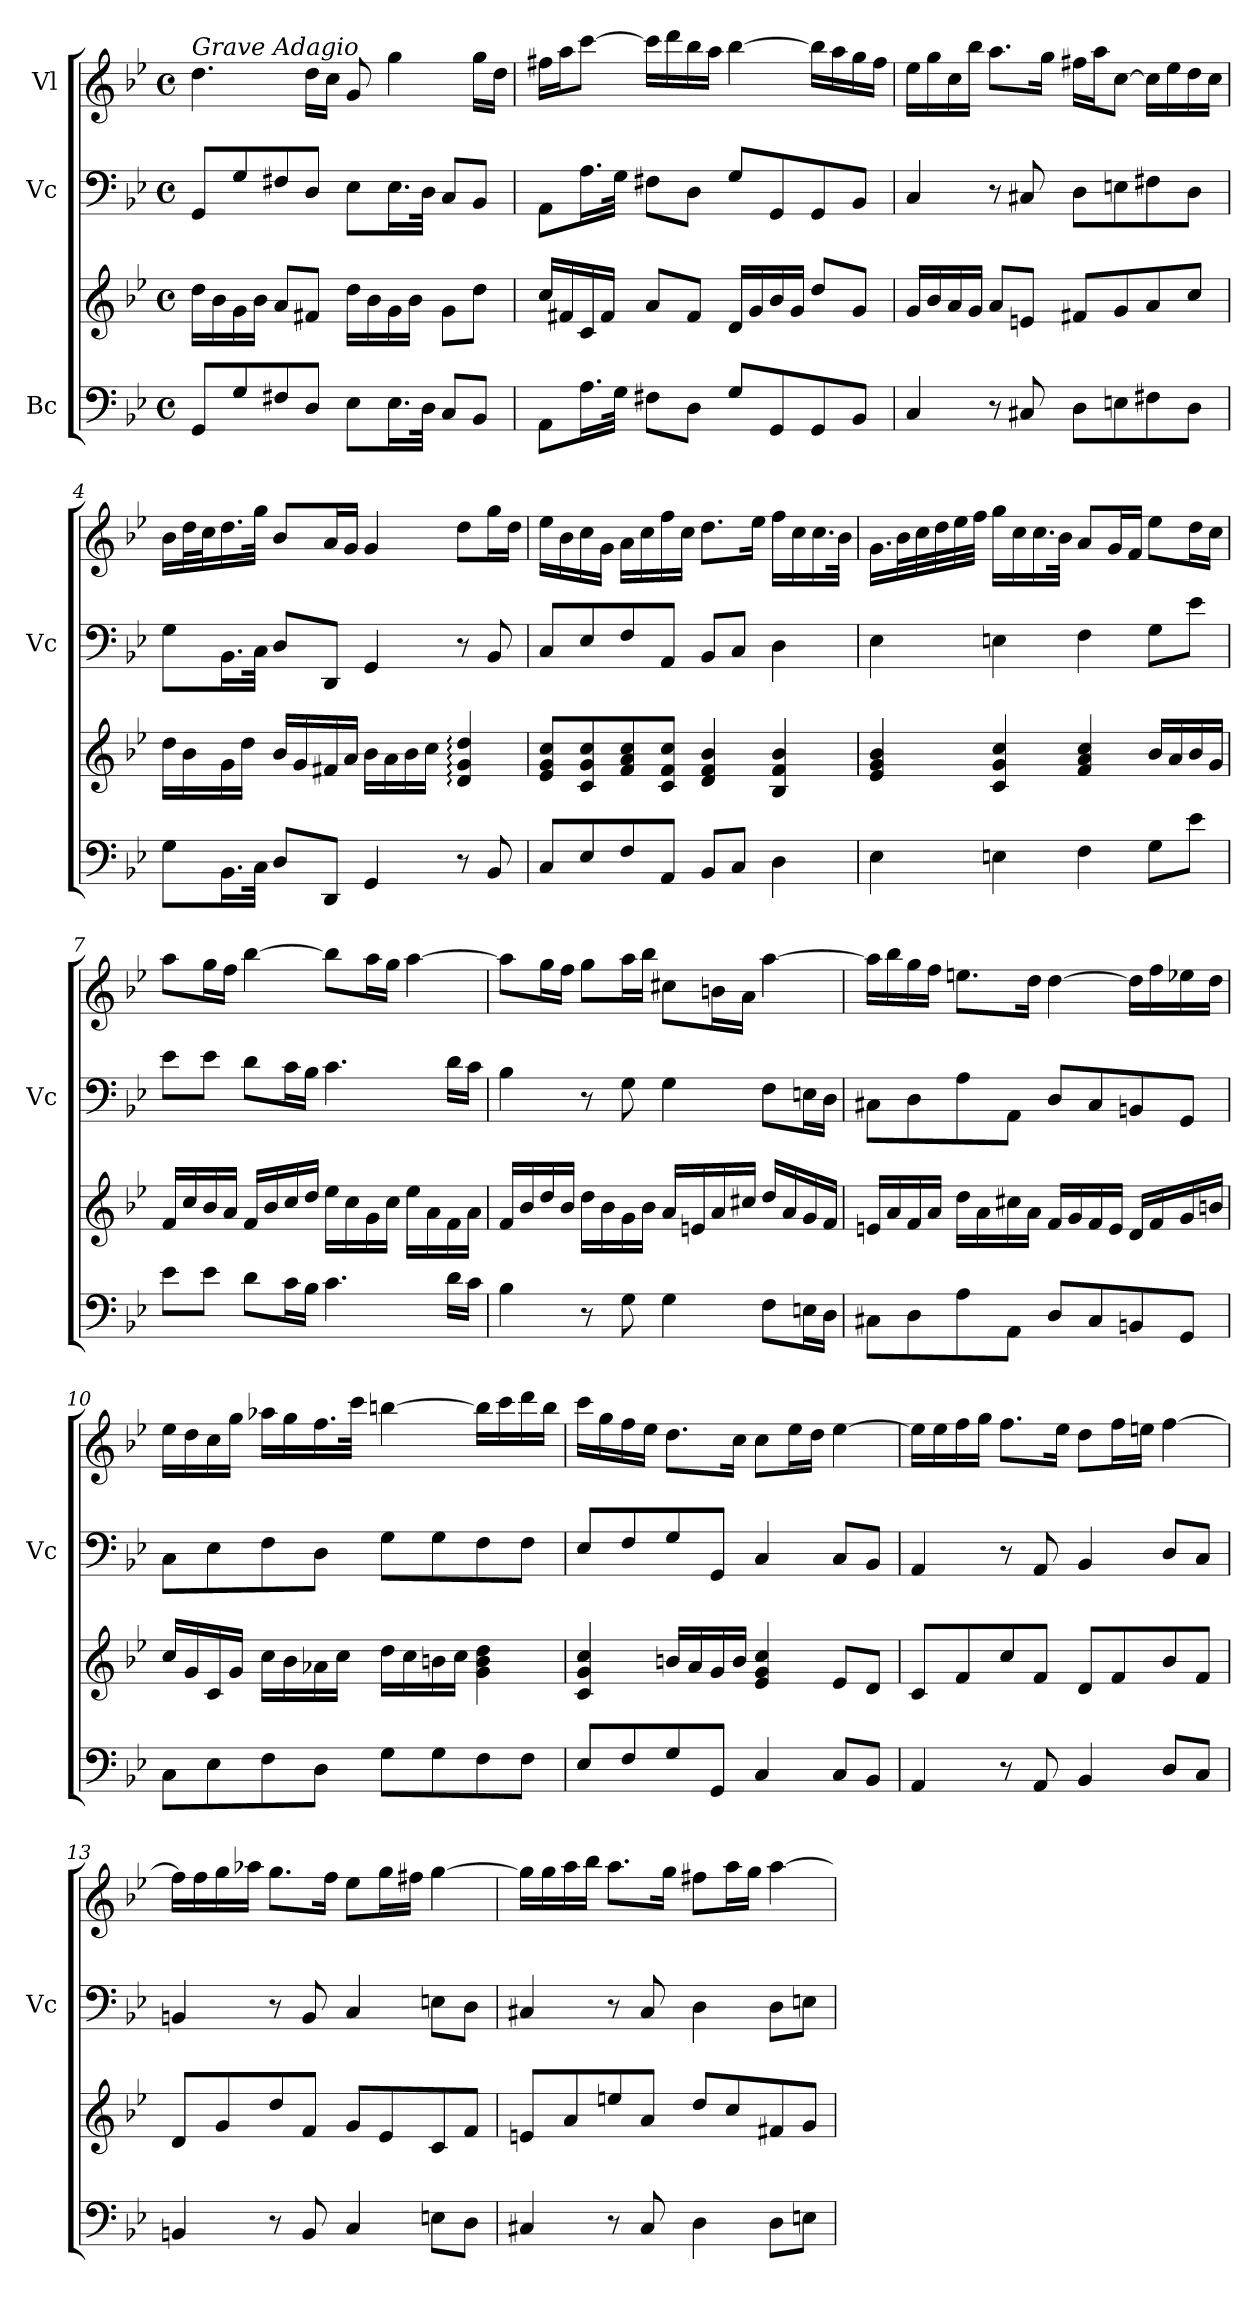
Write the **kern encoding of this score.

**kern	**kern	**kern	**kern
*part3	*part3	*part2	*part1
*staff4	*staff3	*staff2	*staff1
*I"Bc	*	*I"Vc	*I"Vl
*	*	*I'Vc	*
*clefF4	*clefG2	*clefF4	*clefG2
*k[b-e-]	*k[b-e-]	*k[b-e-]	*k[b-e-]
*M4/4	*M4/4	*M4/4	*M4/4
*met(c)	*met(c)	*met(c)	*met(c)
*MM50	*MM50	*MM50	*MM50
=1	=1	=1	=1
!	!	!	!LO:TX:a:i:t=Grave Adagio
8GG/L	16dd\LL	8GG/L	4.dd\
.	16b-\	.	.
8G/	16g\	8G/	.
.	16b-\JJ	.	.
8F#X/	8a/L	8F#X/	.
8D/J	8f#X/J	8D/J	16dd\LL
.	.	.	16cc\JJ
8E-\L	16dd\LL	8E-\L	8g/
.	16b-\	.	.
16.E-\L	16g\	16.E-\L	4gg\
.	16b-\JJ	.	.
32D\JJk	.	32D\JJk	.
8C/L	8g\L	8C/L	.
8BB-/J	8dd\J	8BB-/J	16gg\LL
.	.	.	16dd\JJ
=2	=2	=2	=2
8AA\L	16cc/LL	8AA\L	16ff#X\LL
.	16f#X/	.	16aa\J
16.A\L	16c/	16.A\L	[8ccc\J
.	16f#/JJ	.	.
32G\JJk	.	32G\JJk	.
8F#X\L	8a/L	8F#X\L	16ccc\LL]
.	.	.	16ddd\
8D\J	8f#/J	8D\J	16bb-\
.	.	.	16aa\JJ
8G/L	16d/LL	8G/L	[4bb-\
.	16g/	.	.
8GG/	16b-/	8GG/	.
.	16g/JJ	.	.
8GG/	8dd/L	8GG/	16bb-\LL]
.	.	.	16aa\
8BB-/J	8g/J	8BB-/J	16gg\
.	.	.	16ff#\JJ
=3	=3	=3	=3
4C/	16g/LL	4C/	16ee-\LL
.	16b-/	.	16gg\
.	16a/	.	16cc\
.	16g/JJ	.	16bb-\JJ
8r	8a/L	8r	8.aa\L
8C#X/	8en/J	8C#X/	.
.	.	.	16gg\Jk
8D\L	8f#X/L	8D\L	16ff#X\LL
.	.	.	16aa\J
8En\	8g/	8En\	[8cc\J
8F#X\	8a/	8F#X\	16cc\LL]
.	.	.	16ee-\
8D\J	8cc/J	8D\J	16dd\
.	.	.	16cc\JJ
!!LO:LB:g=z
=4	=4	=4	=4
8G\L	16dd\LL	8G\L	16b-\LL
.	16b-\	.	32dd\L
.	.	.	32cc\J
16.BB-\L	16g\	16.BB-\L	16.dd\
.	16dd\JJ	.	.
32C\JJk	.	32C\JJk	32gg\JJk
8D/L	16b-/LL	8D/L	8b-/L
.	16g/	.	.
8DD/J	16f#X/	8DD/J	16a/L
.	16a/JJ	.	16g/JJ
4GG/	16b-\LL	4GG/	4g/
.	16a\	.	.
.	16b-\	.	.
.	16cc\JJ	.	.
8r	4d/: 4g/: 4dd/:	8r	8dd\L
8BB-/	.	8BB-/	16gg\L
.	.	.	16dd\JJ
=5	=5	=5	=5
8C/L	8e-/ 8g/ 8cc/L	8C/L	16ee-\LL
.	.	.	16b-\
8E-/	8c/ 8g/ 8cc/	8E-/	16cc\
.	.	.	16g\JJ
8F/	8f/ 8a/ 8cc/	8F/	16a\LL
.	.	.	16cc\
8AA/J	8c/ 8f/ 8cc/J	8AA/J	16ff\
.	.	.	16cc\JJ
8BB-/L	4d/ 4f/ 4b-/	8BB-/L	8.dd\L
8C/J	.	8C/J	.
.	.	.	16ee-\Jk
4D\	4B-/ 4f/ 4b-/	4D\	16ff\LL
.	.	.	16cc\
.	.	.	16.cc\
.	.	.	32b-\JJk
=6	=6	=6	=6
4E-\	4e-/ 4g/ 4b-/	4E-\	16.g\LL
.	.	.	32b-\L
.	.	.	32cc\
.	.	.	32dd\
.	.	.	32ee-\
.	.	.	32ff\JJJ
4En\	4c/ 4g/ 4cc/	4En\	16gg\LL
.	.	.	16cc\
.	.	.	16.cc\
.	.	.	32b-\JJk
4F\	4f/ 4a/ 4cc/	4F\	8a/L
.	.	.	16g/L
.	.	.	16f/JJ
8G\L	16b-/LL	8G\L	8ee-\L
.	16a/	.	.
8e-\J	16b-/	8e-\J	16dd\L
.	16g/JJ	.	16cc\JJ
!!LO:LB:g=z
=7	=7	=7	=7
8e-\L	16f/LL	8e-\L	8aa\L
.	16cc/	.	.
8e-\J	16b-/	8e-\J	16gg\L
.	16a/JJ	.	16ff\JJ
8d\L	16f/LL	8d\L	[4bb-\
.	16b-/	.	.
16c\L	16cc/	16c\L	.
16B-\JJ	16dd/JJ	16B-\JJ	.
4.c\	16ee-\LL	4.c\	8bb-\L]
.	16cc\	.	.
.	16g\	.	16aa\L
.	16cc\JJ	.	16gg\JJ
.	16ee-\LL	.	[4aa\
.	16a\	.	.
16d\LL	16f\	16d\LL	.
16c\JJ	16a\JJ	16c\JJ	.
=8	=8	=8	=8
4B-\	16f/LL	4B-\	8aa\L]
.	16b-/	.	.
.	16dd/	.	16gg\L
.	16b-/JJ	.	16ff\JJ
8r	16dd\LL	8r	8gg\L
.	16b-\	.	.
8G\	16g\	8G\	16aa\L
.	16b-\JJ	.	16bb-\JJ
4G\	16a/LL	4G\	8cc#X\L
.	16en/	.	.
.	16a/	.	16bn\L
.	16cc#X/JJ	.	16a\JJ
8F\L	16dd/LL	8F\L	[4aa\
.	16a/	.	.
16En\L	16g/	16En\L	.
16D\JJ	16f/JJ	16D\JJ	.
=9	=9	=9	=9
8C#X\L	16en/LL	8C#X\L	16aa\LL]
.	16a/	.	16bb-\
8D\	16f/	8D\	16gg\
.	16a/JJ	.	16ff\JJ
8A\	16dd\LL	8A\	8.een\L
.	16a\	.	.
8AA\J	16cc#X\	8AA\J	.
.	16a\JJ	.	16dd\Jk
8D/L	16f/LL	8D/L	[4dd\
.	16g/	.	.
8C#/	16f/	8C#/	.
.	16e/JJ	.	.
8BBn/	16d/LL	8BBn/	16dd\LL]
.	16f/	.	16ff\
8GG/J	16g/	8GG/J	16ee-X\
.	16bn/JJ	.	16dd\JJ
!!LO:PB:g=z
=10	=10	=10	=10
8C\L	16cc/LL	8C\L	16ee-\LL
.	16g/	.	16dd\
8E-\	16c/	8E-\	16cc\
.	16g/JJ	.	16gg\JJ
8F\	16cc\LL	8F\	16aa-X\LL
.	16b-\	.	16gg\
8D\J	16a-X\	8D\J	16.ff\
.	16cc\JJ	.	.
.	.	.	32ccc\JJk
8G\L	16dd\LL	8G\L	[4bbn\
.	16cc\	.	.
8G\	16bn\	8G\	.
.	16cc\JJ	.	.
8F\	4g\ 4b\ 4dd\	8F\	16bb\LL]
.	.	.	16ccc\
8F\J	.	8F\J	16ddd\
.	.	.	16bb\JJ
=11	=11	=11	=11
8E-/L	4c/ 4g/ 4cc/	8E-/L	16ccc\LL
.	.	.	16gg\
8F/	.	8F/	16ff\
.	.	.	16ee-\JJ
8G/	16bn/LL	8G/	8.dd\L
.	16a/	.	.
8GG/J	16g/	8GG/J	.
.	16b/JJ	.	16cc\Jk
4C/	4e-/ 4g/ 4cc/	4C/	8cc\L
.	.	.	16ee-\L
.	.	.	16dd\JJ
8C/L	8e-/L	8C/L	[4ee-\
8BB-/J	8d/J	8BB-/J	.
=12	=12	=12	=12
4AA/	8c/L	4AA/	16ee-\LL]
.	.	.	16ee-\
.	8f/	.	16ff\
.	.	.	16gg\JJ
8r	8cc/	8r	8.ff\L
8AA/	8f/J	8AA/	.
.	.	.	16ee-\Jk
4BB-/	8d/L	4BB-/	8dd\L
.	8f/	.	16ff\L
.	.	.	16een\JJ
8D/L	8b-/	8D/L	[4ff\
8C/J	8f/J	8C/J	.
!!LO:LB:g=z
=13	=13	=13	=13
4BBn/	8d/L	4BBn/	16ff\LL]
.	.	.	16ff\
.	8g/	.	16gg\
.	.	.	16aa-X\JJ
8r	8dd/	8r	8.gg\L
8BB/	8f/J	8BB/	.
.	.	.	16ff\Jk
4C/	8g/L	4C/	8ee-\L
.	8e-/	.	16gg\L
.	.	.	16ff#X\JJ
8En\L	8c/	8En\L	[4gg\
8D\J	8f/J	8D\J	.
=14	=14	=14	=14
4C#X/	8en/L	4C#X/	16gg\LL]
.	.	.	16gg\
.	8a/	.	16aa\
.	.	.	16bb-\JJ
8r	8een/	8r	8.aa\L
8C#/	8a/J	8C#/	.
.	.	.	16gg\Jk
4D\	8dd/L	4D\	8ff#X\L
.	8cc/	.	16aa\L
.	.	.	16gg\JJ
8D\L	8f#X/	8D\L	[4aa\
8En\J	8g/J	8En\J	.
=	=	=	=
*-	*-	*-	*-
